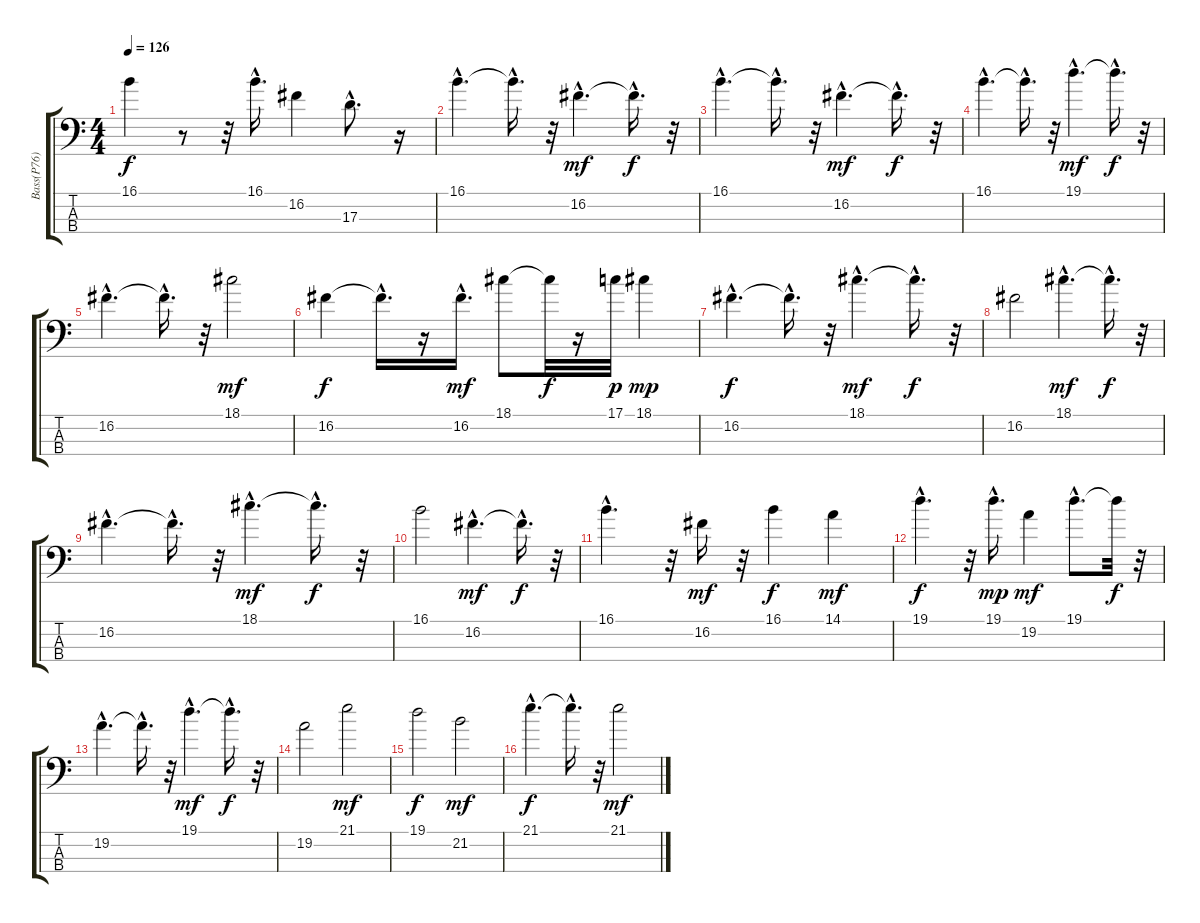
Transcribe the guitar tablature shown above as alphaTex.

\track ("Bass(P76)" "Bass(P76)") {instrument electricbassfinger}
\staff {score tabs}
\tuning (G2 D2 A1 E1) {hide}
\ts (4 4)
\tempo 126
\clef f4
\ks c
16.1.4{dy f} r.8 r.32 16.1{hac}.16{d} 16.2.4 17.3{hac}.8{d} r.16 |
16.1{hac}.4{d} 16.1{hac t}.16{d} r.32 16.2{hac}.4{d dy mf} 16.2{hac t}.16{d dy f} r.32 |
16.1{hac}.4{d} 16.1{hac t}.16{d} r.32 16.2{hac}.4{d dy mf} 16.2{hac t}.16{d dy f} r.32 |
16.1{hac}.4{d} 16.1{hac t}.16{d} r.32 19.1{hac}.4{d dy mf} 19.1{hac t}.16{d dy f} r.32 |
16.2{hac}.4{d} 16.2{hac t}.16{d} r.32 18.1.2{dy mf} |
16.2.4{dy f} 16.2{hac t}.16{d} r.16 16.2{hac}.16{d dy mf} 18.1.8 18.1{t}.32{dy f} r.16 17.1.32{dy p} 18.1.4{dy mp} |
16.2{hac}.4{d dy f} 16.2{hac t}.16{d} r.32 18.1{hac}.4{d dy mf} 18.1{hac t}.16{d dy f} r.32 |
16.2.2 18.1{hac}.4{d dy mf} 18.1{hac t}.16{d dy f} r.32 |
16.2{hac}.4{d} 16.2{hac t}.16{d} r.32 18.1{hac}.4{d dy mf} 18.1{hac t}.16{d dy f} r.32 |
16.1.2 16.2{hac}.4{d dy mf} 16.2{hac t}.16{d dy f} r.32 |
16.1{hac}.4{d} r.32 16.2.16{dy mf} r.32 16.1.4{dy f} 14.1.4{dy mf} |
19.1{hac}.4{d dy f} r.32 19.1{hac}.16{d dy mp} 19.2.4{dy mf} 19.1{hac}.8{d} 19.1{t}.32{dy f} r.32 |
19.2{hac}.4{d} 19.2{hac t}.16{d} r.32 19.1{hac}.4{d dy mf} 19.1{hac t}.16{d dy f} r.32 |
19.2.2 21.1.2{dy mf} |
19.1.2{dy f} 21.2.2{dy mf} |
21.1{hac}.4{d dy f} 21.1{hac t}.16{d} r.32 21.1.2{dy mf}
